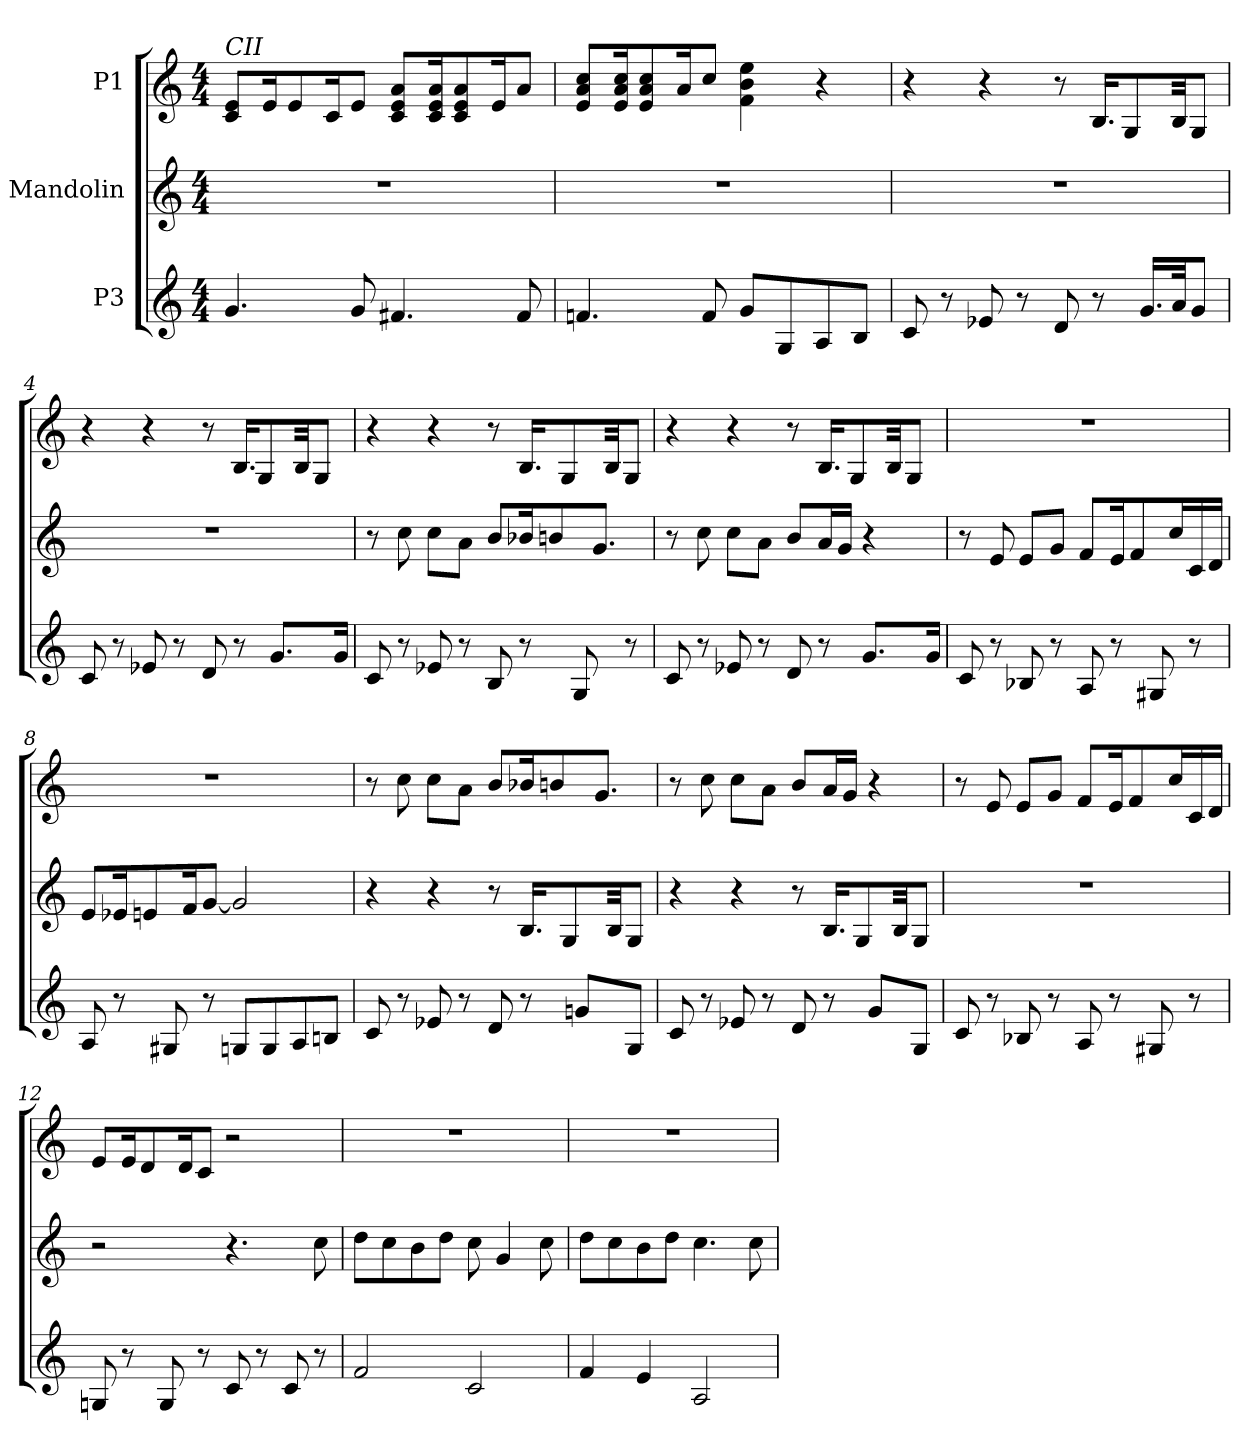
**kern	**kern	**kern
*part3	*part2	*part1
*staff3	*staff2	*staff1
*I"P3	*I"Mandolin	*I"P1
*clefG2	*clefG2	*clefG2
*k[]	*k[]	*k[]
*M4/4	*M4/4	*M4/4
*MM75	*MM75	*MM75
=1	=1	=1
!	!	!LO:TX:a:i:t=CII
4.gi/	1r	8cj/ 8ej/L
.	.	16ej/K
.	.	8ej/
.	.	16cj/K
8gi/	.	8ej/J
4.f#Xi/	.	8cj/ 8ej/ 8aj/L
.	.	16cj/ 16ej/ 16aj/K
.	.	8cj/ 8ej/ 8aj/
.	.	16ej/K
8f#i/	.	8aj/J
=2	=2	=2
4.fni/	1r	8ej/ 8aj/ 8ccj/L
.	.	16ej/ 16aj/ 16ccj/K
.	.	8ej/ 8aj/ 8ccj/
.	.	16aj/K
8fi/	.	8ccj/J
8gi/L	.	4fj\ 4bj\ 4eej\
8Gi/	.	.
8Ai/	.	4r
8Bi/J	.	.
=3	=3	=3
8ci/	1r	4r
8r	.	.
8e-Xi/	.	4r
8r	.	.
8di/	.	8r
8r	.	16.Bj/KL
.	.	8Gj/
16.gi/LL	.	.
32ai/JK	.	32Bj/KK
8gi/J	.	8Gj/J
!!LO:LB:g=z
=4	=4	=4
8ci/	1r	4r
8r	.	.
8e-Xi/	.	4r
8r	.	.
8di/	.	8r
8r	.	16.Bj/KL
.	.	8Gj/
8.gi/L	.	.
.	.	32Bj/KK
.	.	8Gj/J
16gi/Jk	.	.
=5	=5	=5
8ci/	8r	4r
8r	8ccZ\	.
8e-Xi/	8ccZ\L	4r
8r	8aZ\J	.
8Bi/	8bZ/L	8r
8r	16b-XZ/K	16.Bj/KL
.	8bnZ/	.
.	.	8Gj/
8Gi/	.	.
.	8.gZ/J	.
.	.	32Bj/KK
8r	.	8Gj/J
=6	=6	=6
8ci/	8r	4r
8r	8ccZ\	.
8e-Xi/	8ccZ\L	4r
8r	8aZ\J	.
8di/	8bZ/L	8r
8r	16aZ/L	16.Bj/KL
.	16gZ/JJ	.
.	.	8Gj/
8.gi/L	4r	.
.	.	32Bj/KK
.	.	8Gj/J
16gi/Jk	.	.
!!LO:LB:g=z
=7	=7	=7
8ci/	8r	1r
8r	8eZ/	.
8B-Xi/	8eZ/L	.
8r	8gZ/J	.
8Ai/	8fZ/L	.
8r	16eZ/K	.
.	8fZ/	.
8G#Xi/	.	.
.	16ccZ/L	.
8r	16cZ/	.
.	16dZ/JJ	.
=8	=8	=8
8Ai/	8eZ/L	1r
8r	16e-XZ/K	.
.	8enZ/	.
8G#Xi/	.	.
.	16fZ/K	.
8r	[8gZ/J	.
8Gni/L	2gZ/]	.
8Gi/	.	.
8Ai/	.	.
8Bni/J	.	.
=9	=9	=9
8ci/	4r	8r
8r	.	8ccj\
8e-Xi/	4r	8ccj\L
8r	.	8aj\J
8di/	8r	8bj/L
8r	16.BZ/KL	16b-Xj/K
.	.	8bnj/
.	8GZ/	.
8gni/L	.	.
.	.	8.gj/J
.	32BZ/KK	.
8Gi/J	8GZ/J	.
!!LO:LB:g=z
=10	=10	=10
8ci/	4r	8r
8r	.	8ccj\
8e-Xi/	4r	8ccj\L
8r	.	8aj\J
8di/	8r	8bj/L
8r	16.BZ/KL	16aj/L
.	.	16gj/JJ
.	8GZ/	.
8gi/L	.	4r
.	32BZ/KK	.
8Gi/J	8GZ/J	.
=11	=11	=11
8ci/	1r	8r
8r	.	8ej/
8B-Xi/	.	8ej/L
8r	.	8gj/J
8Ai/	.	8fj/L
8r	.	16ej/K
.	.	8fj/
8G#Xi/	.	.
.	.	16ccj/L
8r	.	16cj/
.	.	16dj/JJ
=12	=12	=12
8Gni/	2r	8ej/L
8r	.	16ej/K
.	.	8dj/
8Gi/	.	.
.	.	16dj/K
8r	.	8cj/J
8ci/	4.r	2r
8r	.	.
8ci/	.	.
8r	8ccZ\	.
=13	=13	=13
2fi/	8ddZ\L	1r
.	8ccZ\	.
.	8bZ\	.
.	8ddZ\J	.
2ci/	8ccZ\	.
.	4gZ/	.
.	8ccZ\	.
!!LO:PB:g=z
=14	=14	=14
4fi/	8ddZ\L	1r
.	8ccZ\	.
4ei/	8bZ\	.
.	8ddZ\J	.
2Ai/	4.ccZ\	.
.	8ccZ\	.
=	=	=
*-	*-	*-
